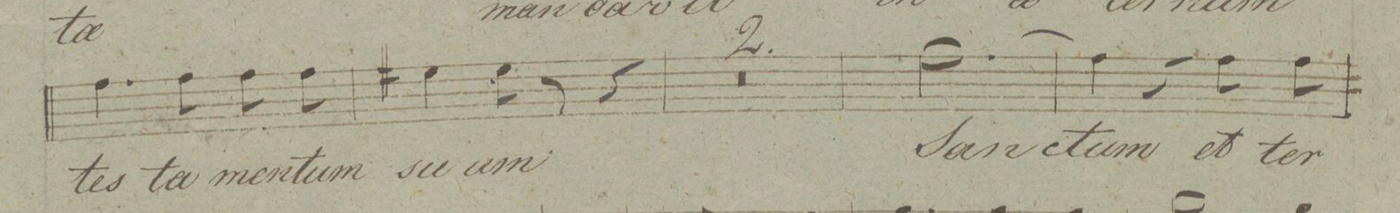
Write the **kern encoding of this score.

**kern	**text	**dynam
*I"Canto.	*	*
*clefC1	*	*
*k[f#]	*	*
*M3/4	*	*
4.dd\	tes-	.
8dd\	-ta-	.
8dd\	-men-	.
8dd\	-tum	.
=82	=82	=82
4cc#X\	su-	.
8cc#\	-um	.
8r	.	.
4r	.	.
=83	=83	=83
1.r	.	.
=84	=84	=84
=85	=85	=85
[2.dd\	San-	.
=86	=86	=86
4dd\]	-ctum	.
4r	.	.
8dd\	et	.
8dd\	ter-	.
=87	=87	=87
*-	*-	*-
